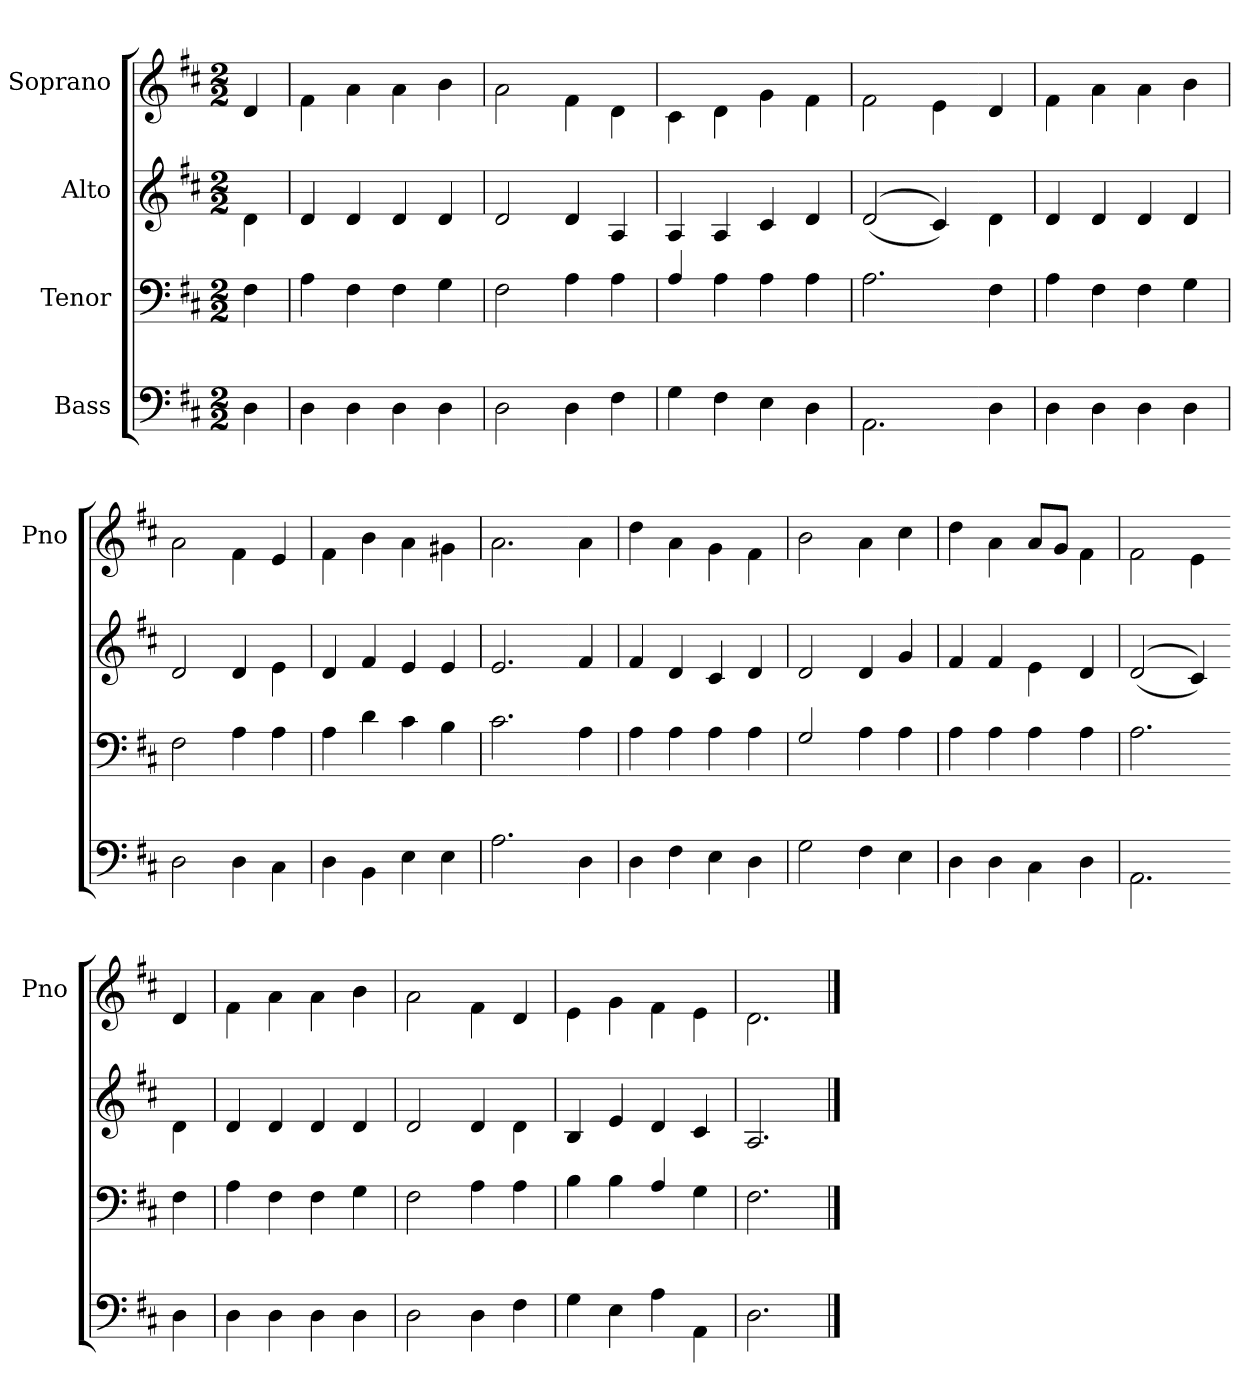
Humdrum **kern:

**kern	**kern	**kern	**kern
*part4	*part3	*part2	*part1
*staff4	*staff3	*staff2	*staff1
*I"Bass	*I"Tenor	*I"Alto	*I"Soprano
*	*	*	*I'Pno
*clefF4	*clefF4	*clefG2	*clefG2
*k[f#c#]	*k[f#c#]	*k[f#c#]	*k[f#c#]
*D:	*D:	*D:	*D:
*M2/2	*M2/2	*M2/2	*M2/2
=	=	=	=
4D\	4F#\	4d\	4d/
=	=	=	=
4D\	4A\	4d/	4f#\
4D\	4F#\	4d/	4a\
4D\	4F#\	4d/	4a\
4D\	4G\	4d/	4b\
=	=	=	=
2D\	2F#\	2d/	2a\
4D\	4A\	4d/	4f#\
4F#\	4A\	4A/	4d\
=	=	=	=
4G\	4A/	4A/	4c#\
4F#\	4A\	4A/	4d\
4E\	4A\	4c#/	4g\
4D\	4A\	4d/	4f#\
=	=	=	=
2.AA\	2.A\	(>(<2d/	2f#\
.	.	4c#/))	4e\
=-	=-	=-	=-
4D\	4F#\	4d\	4d/
=	=	=	=
4D\	4A\	4d/	4f#\
4D\	4F#\	4d/	4a\
4D\	4F#\	4d/	4a\
4D\	4G\	4d/	4b\
=	=	=	=
2D\	2F#\	2d/	2a\
4D\	4A\	4d/	4f#\
4C#\	4A\	4e\	4e/
=	=	=	=
4D\	4A\	4d/	4f#\
4BB\	4d\	4f#/	4b\
4E\	4c#\	4e/	4a\
4E\	4B\	4e/	4g#X\
=	=	=	=
2.A\	2.c#\	2.e/	2.a\
=-	=-	=-	=-
4D\	4A\	4f#/	4a\
=	=	=	=
4D\	4A\	4f#/	4dd\
4F#\	4A\	4d/	4a\
4E\	4A\	4c#/	4g\
4D\	4A\	4d/	4f#\
=	=	=	=
2G\	2G/	2d/	2b\
4F#\	4A\	4d/	4a\
4E\	4A\	4g/	4cc#\
=	=	=	=
4D\	4A\	4f#/	4dd\
4D\	4A\	4f#/	4a\
4C#\	4A\	4e\	8a/L
.	.	.	8g/J
4D\	4A\	4d/	4f#\
=	=	=	=
2.AA\	2.A\	(>(<2d/	2f#\
.	.	4c#/))	4e\
=-	=-	=-	=-
4D\	4F#\	4d\	4d/
=	=	=	=
4D\	4A\	4d/	4f#\
4D\	4F#\	4d/	4a\
4D\	4F#\	4d/	4a\
4D\	4G\	4d/	4b\
=	=	=	=
2D\	2F#\	2d/	2a\
4D\	4A\	4d/	4f#\
4F#\	4A\	4d\	4d/
=	=	=	=
4G\	4B\	4B/	4e\
4E\	4B\	4e/	4g\
4A\	4A/	4d/	4f#\
4AA\	4G\	4c#/	4e\
=	=	=	=
2.D\	2.F#\	2.A/	2.d\
==	==	==	==
*-	*-	*-	*-
